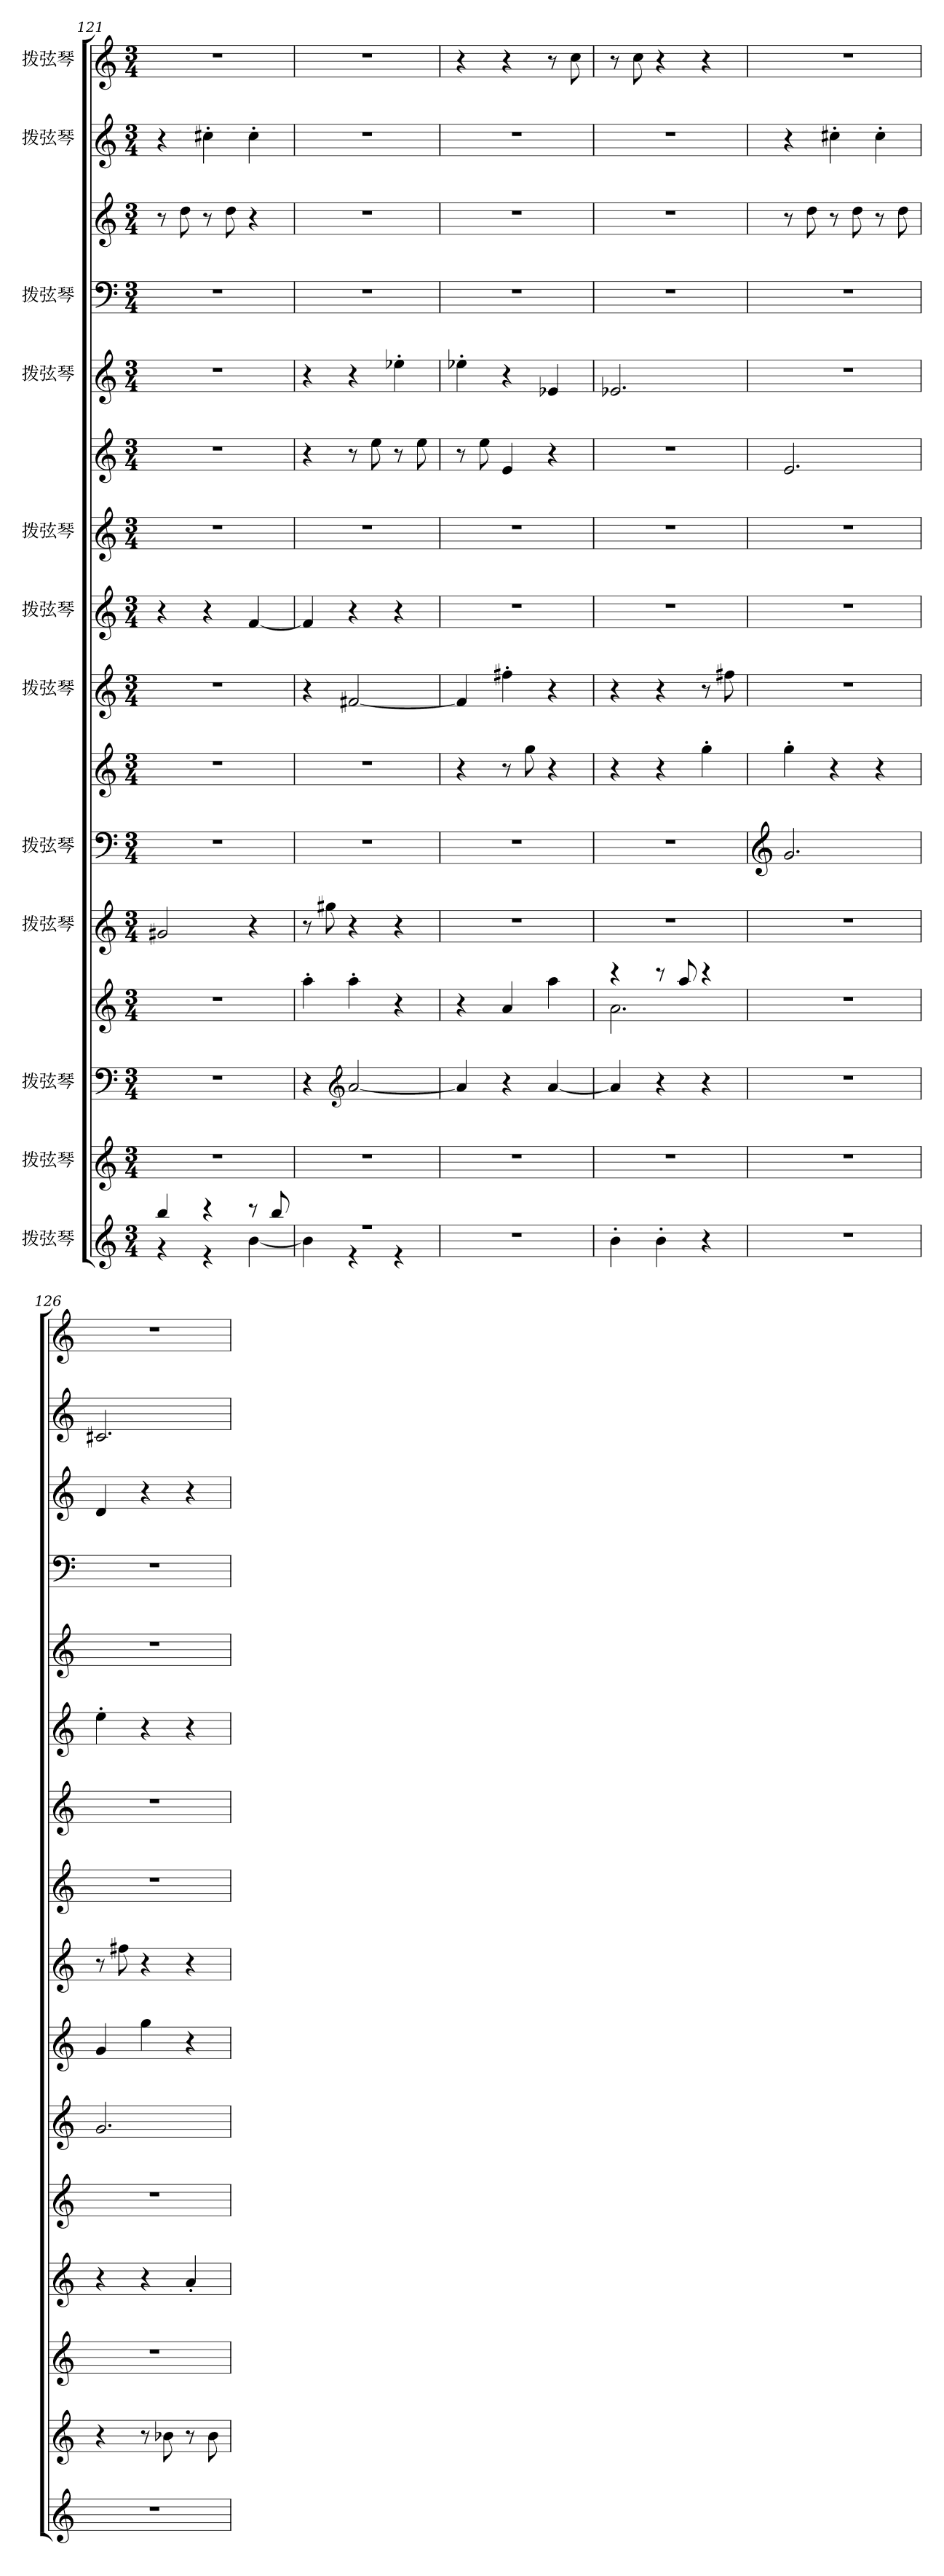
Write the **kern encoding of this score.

**kern	**kern	**kern	**kern	**kern	**kern	**kern	**kern	**kern	**kern	**kern	**kern	**kern	**kern	**kern	**kern
*part12	*part11	*part10	*part10	*part9	*part8	*part8	*part7	*part6	*part5	*part5	*part4	*part3	*part3	*part2	*part1
*staff16	*staff15	*staff14	*staff13	*staff12	*staff11	*staff10	*staff9	*staff8	*staff7	*staff6	*staff5	*staff4	*staff3	*staff2	*staff1
*I"拨弦琴	*I"拨弦琴	*I"拨弦琴	*	*I"拨弦琴	*I"拨弦琴	*	*I"拨弦琴	*I"拨弦琴	*I"拨弦琴	*	*I"拨弦琴	*I"拨弦琴	*	*I"拨弦琴	*I"拨弦琴
!!LO:PB:g=z
*clefG2	*clefG2	*clefF4	*clefG2	*clefG2	*clefF4	*clefG2	*clefG2	*clefG2	*clefG2	*clefG2	*clefG2	*clefF4	*clefG2	*clefG2	*clefG2
*k[]	*k[]	*k[]	*k[]	*k[]	*k[]	*k[]	*k[]	*k[]	*k[]	*k[]	*k[]	*k[]	*k[]	*k[]	*k[]
*M3/4	*M3/4	*M3/4	*M3/4	*M3/4	*M3/4	*M3/4	*M3/4	*M3/4	*M3/4	*M3/4	*M3/4	*M3/4	*M3/4	*M3/4	*M3/4
=121	=121	=121	=121	=121	=121	=121	=121	=121	=121	=121	=121	=121	=121	=121	=121
*^	*	*	*	*	*	*	*	*	*	*	*	*	*	*	*
4bb/	4r	2.r	2.r	2.r	2g#X/	2.r	2.r	2.r	4r	2.r	2.r	2.r	2.r	8r	4r	2.r
.	.	.	.	.	.	.	.	.	.	.	.	.	.	8dd\	.	.
4r	4r	.	.	.	.	.	.	.	4r	.	.	.	.	8r	4cc#X'\	.
.	.	.	.	.	.	.	.	.	.	.	.	.	.	8dd\	.	.
8r	[4b\	.	.	.	4r	.	.	.	[4f/	.	.	.	.	4r	4cc#'\	.
8bb/	.	.	.	.	.	.	.	.	.	.	.	.	.	.	.	.
=122	=122	=122	=122	=122	=122	=122	=122	=122	=122	=122	=122	=122	=122	=122	=122	=122
2.r	4b\]	2.r	4r	4aa'\	8r	2.r	2.r	4r	4f/]	2.r	4r	4r	2.r	2.r	2.r	2.r
.	.	.	.	.	8gg#X\	.	.	.	.	.	.	.	.	.	.	.
*	*	*	*clefG2	*	*	*	*	*	*	*	*	*	*	*	*	*
.	4r	.	[2a/	4aa'\	4r	.	.	[2f#X/	4r	.	8r	4r	.	.	.	.
.	.	.	.	.	.	.	.	.	.	.	8ee\	.	.	.	.	.
.	4r	.	.	4r	4r	.	.	.	4r	.	8r	4ee-X'\	.	.	.	.
.	.	.	.	.	.	.	.	.	.	.	8ee\	.	.	.	.	.
*v	*v	*	*	*	*	*	*	*	*	*	*	*	*	*	*	*
=123	=123	=123	=123	=123	=123	=123	=123	=123	=123	=123	=123	=123	=123	=123	=123
2.r	2.r	4a/]	4r	2.r	2.r	4r	4f#/]	2.r	2.r	8r	4ee-X'\	2.r	2.r	2.r	4r
.	.	.	.	.	.	.	.	.	.	8ee\	.	.	.	.	.
.	.	4r	4a/	.	.	8r	4ff#X'\	.	.	4e/	4r	.	.	.	4r
.	.	.	.	.	.	8gg\	.	.	.	.	.	.	.	.	.
.	.	[4a/	4aa\	.	.	4r	4r	.	.	4r	4e-X/	.	.	.	8r
.	.	.	.	.	.	.	.	.	.	.	.	.	.	.	8cc\
=124	=124	=124	=124	=124	=124	=124	=124	=124	=124	=124	=124	=124	=124	=124	=124
*	*	*	*^	*	*	*	*	*	*	*	*	*	*	*	*
4b'\	2.r	4a/]	4r	2.a\	2.r	2.r	4r	4r	2.r	2.r	2.r	2.e-X/	2.r	2.r	2.r	8r
.	.	.	.	.	.	.	.	.	.	.	.	.	.	.	.	8cc\
4b'\	.	4r	8r	.	.	.	4r	4r	.	.	.	.	.	.	.	4r
.	.	.	8aa/	.	.	.	.	.	.	.	.	.	.	.	.	.
4r	.	4r	4r	.	.	.	4gg'\	8r	.	.	.	.	.	.	.	4r
.	.	.	.	.	.	.	.	8ff#X\	.	.	.	.	.	.	.	.
*	*	*	*v	*v	*	*	*	*	*	*	*	*	*	*	*	*
=125	=125	=125	=125	=125	=125	=125	=125	=125	=125	=125	=125	=125	=125	=125	=125
*	*	*	*	*	*clefG2	*	*	*	*	*	*	*	*	*	*
2.r	2.r	2.r	2.r	2.r	2.g/	4gg'\	2.r	2.r	2.r	2.e/	2.r	2.r	8r	4r	2.r
.	.	.	.	.	.	.	.	.	.	.	.	.	8dd\	.	.
.	.	.	.	.	.	4r	.	.	.	.	.	.	8r	4cc#X'\	.
.	.	.	.	.	.	.	.	.	.	.	.	.	8dd\	.	.
.	.	.	.	.	.	4r	.	.	.	.	.	.	8r	4cc#'\	.
.	.	.	.	.	.	.	.	.	.	.	.	.	8dd\	.	.
!!LO:PB:g=z
=126	=126	=126	=126	=126	=126	=126	=126	=126	=126	=126	=126	=126	=126	=126	=126
2.r	4r	2.r	4r	2.r	2.g/	4g/	8r	2.r	2.r	4ee'\	2.r	2.r	4d/	2.c#X/	2.r
.	.	.	.	.	.	.	8ff#X\	.	.	.	.	.	.	.	.
.	8r	.	4r	.	.	4gg\	4r	.	.	4r	.	.	4r	.	.
.	8b-X\	.	.	.	.	.	.	.	.	.	.	.	.	.	.
.	8r	.	4a'/	.	.	4r	4r	.	.	4r	.	.	4r	.	.
.	8b-\	.	.	.	.	.	.	.	.	.	.	.	.	.	.
=	=	=	=	=	=	=	=	=	=	=	=	=	=	=	=
*-	*-	*-	*-	*-	*-	*-	*-	*-	*-	*-	*-	*-	*-	*-	*-
